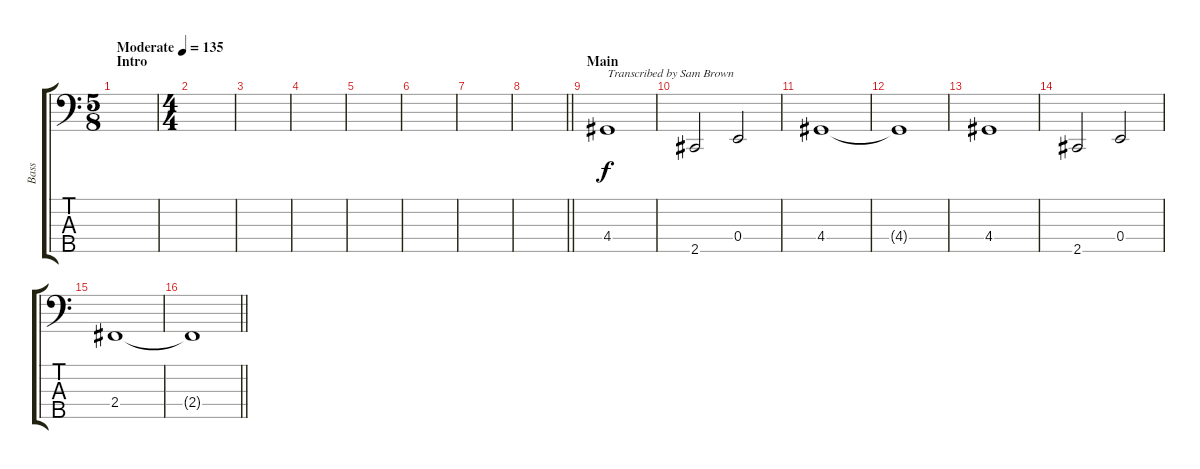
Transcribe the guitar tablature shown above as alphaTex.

\track ("Bass" "Bass") {instrument electricbassfinger}
\staff {score tabs}
\tuning (G2 D2 A1 E1 B0) {hide}
\ts (5 8)
\section ("" "Intro")
\tempo (135 "Moderate")
\clef f4
\ks c
|
\ts (4 4)
|
|
|
|
|
|
\barLineRight lightlight
|
\section ("" "Main")
4.4.1{txt "Transcribed by Sam Brown"} |
2.5.2 0.4.2 |
4.4.1 |
4.4{t}.1 |
4.4.1 |
2.5.2 0.4.2 |
2.4.1 |
\barLineRight lightlight
2.4{t}.1
